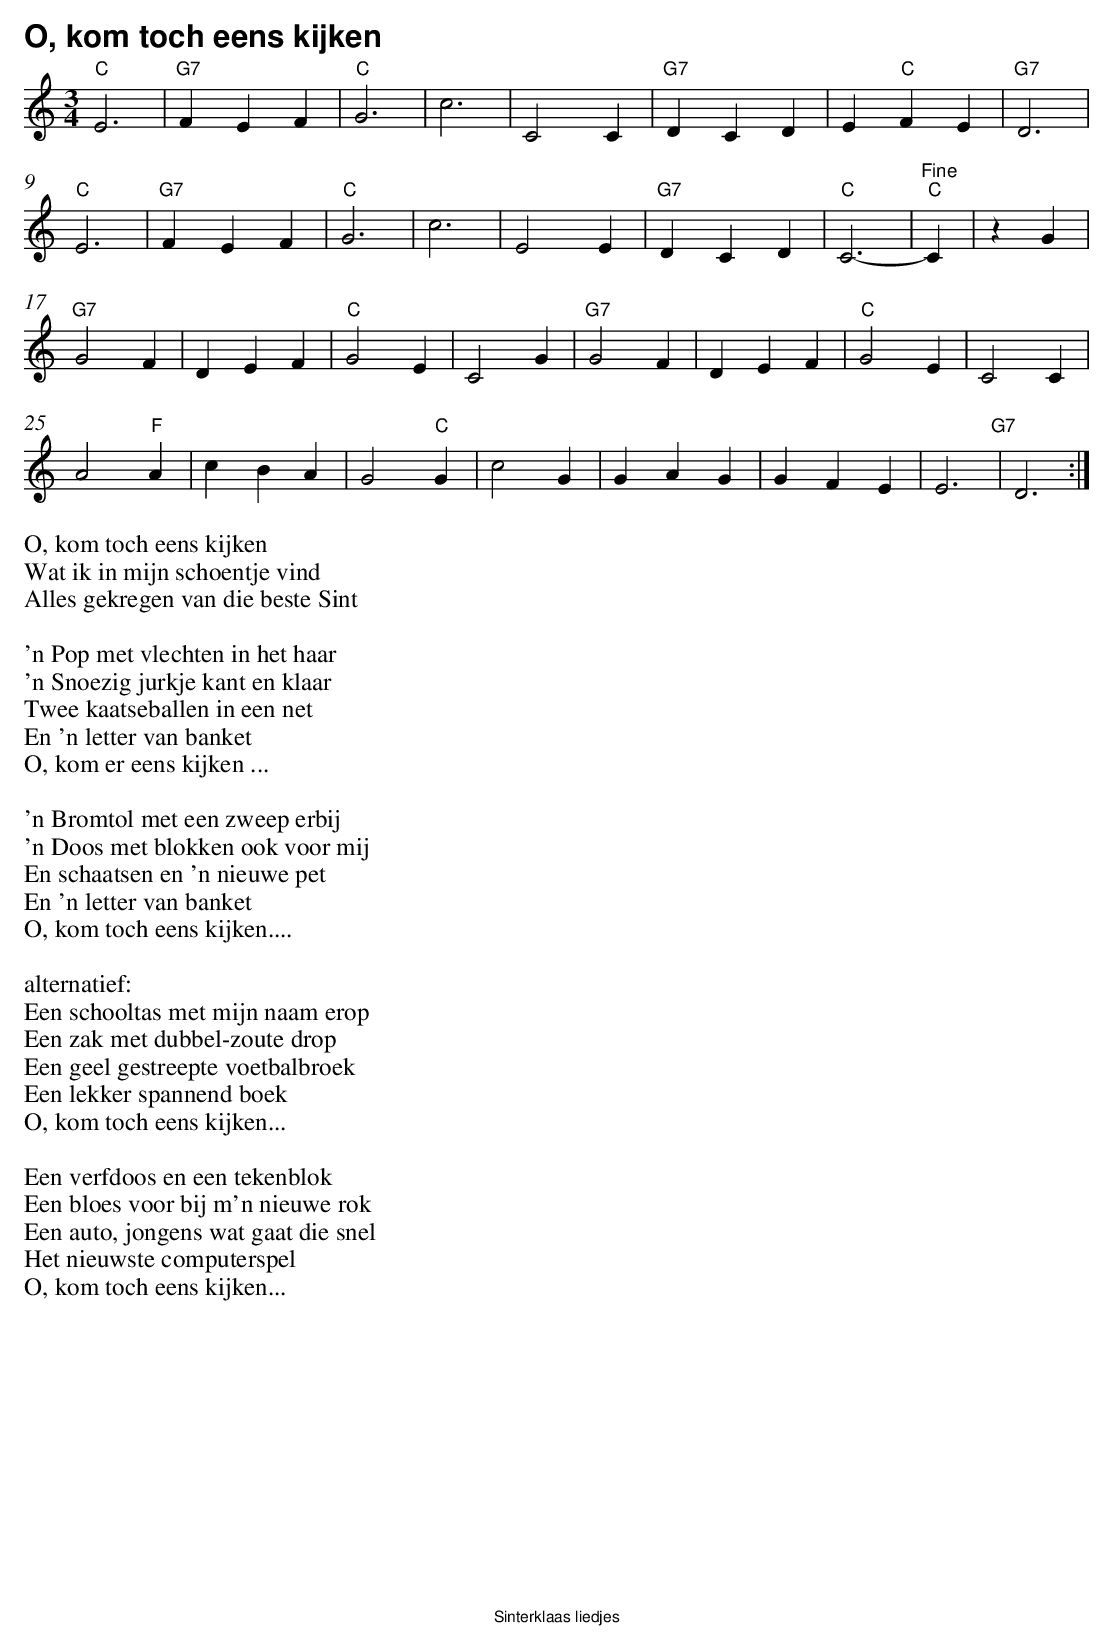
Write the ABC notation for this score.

X:1
T:O, kom toch eens kijken
L:1/4
M:3/4
K:C
V:1 treble
"C"E3 |"G7" F E F |"C"  G3 | c3 | C2 C |"G7" D C D | E"C" F E |"G7" D3 |$"C" E3 |"G7" F E F |
"C" G3 | c3 | E2 E |"G7" D C D |"C" C3- |"^Fine""C" C | z G |$"G7" G2 F | D E F |"C" G2 E | C2 G |
"G7" G2 F | D E F |"C" G2 E | C2 C |$ A2"F" A | c B A | G2"C" G | c2 G | G A G | G F E | E3"G7" |
D3 :|
O, kom toch eens kijken
Wat ik in mijn schoentje vind
Alles gekregen van die beste Sint
\
'n Pop met vlechten in het haar
'n Snoezig jurkje kant en klaar
Twee kaatseballen in een net
En 'n letter van banket
O, kom er eens kijken ...
\
'n Bromtol met een zweep erbij
'n Doos met blokken ook voor mij
En schaatsen en 'n nieuwe pet
En 'n letter van banket
O, kom toch eens kijken....
\
alternatief:
Een schooltas met mijn naam erop
Een zak met dubbel-zoute drop
Een geel gestreepte voetbalbroek
Een lekker spannend boek
O, kom toch eens kijken...
\
Een verfdoos en een tekenblok
Een bloes voor bij m'n nieuwe rok
Een auto, jongens wat gaat die snel
Het nieuwste computerspel
O, kom toch eens kijken...
